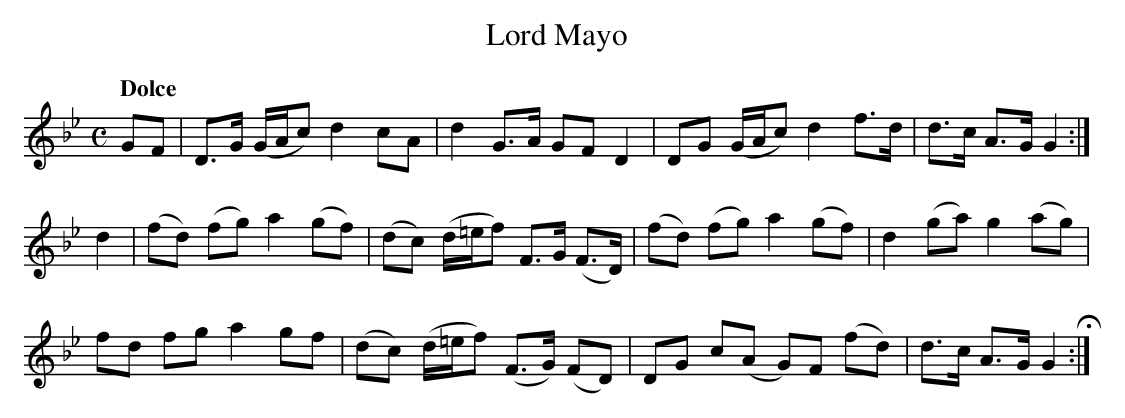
X:1
T:Lord Mayo
M:C
L:1/8
Q:"Dolce"
K:Gmin
GF|D>G (G/A/c) d2 cA|d2 G>A GF D2|DG (G/A/c) d2 f>d|d>c A>G G2:|
d2 |(fd) (fg) a2 (gf)|(dc) (d/=e/f) F>G (F>D)|(fd) (fg) a2 (gf)|d2 (ga) g2 (ag)|
fd fg a2 gf|(dc) (d/=e/f) (F>G) (FD)|DG c(A G)F (fd)|d>c A>G G2!fermata!:|]
